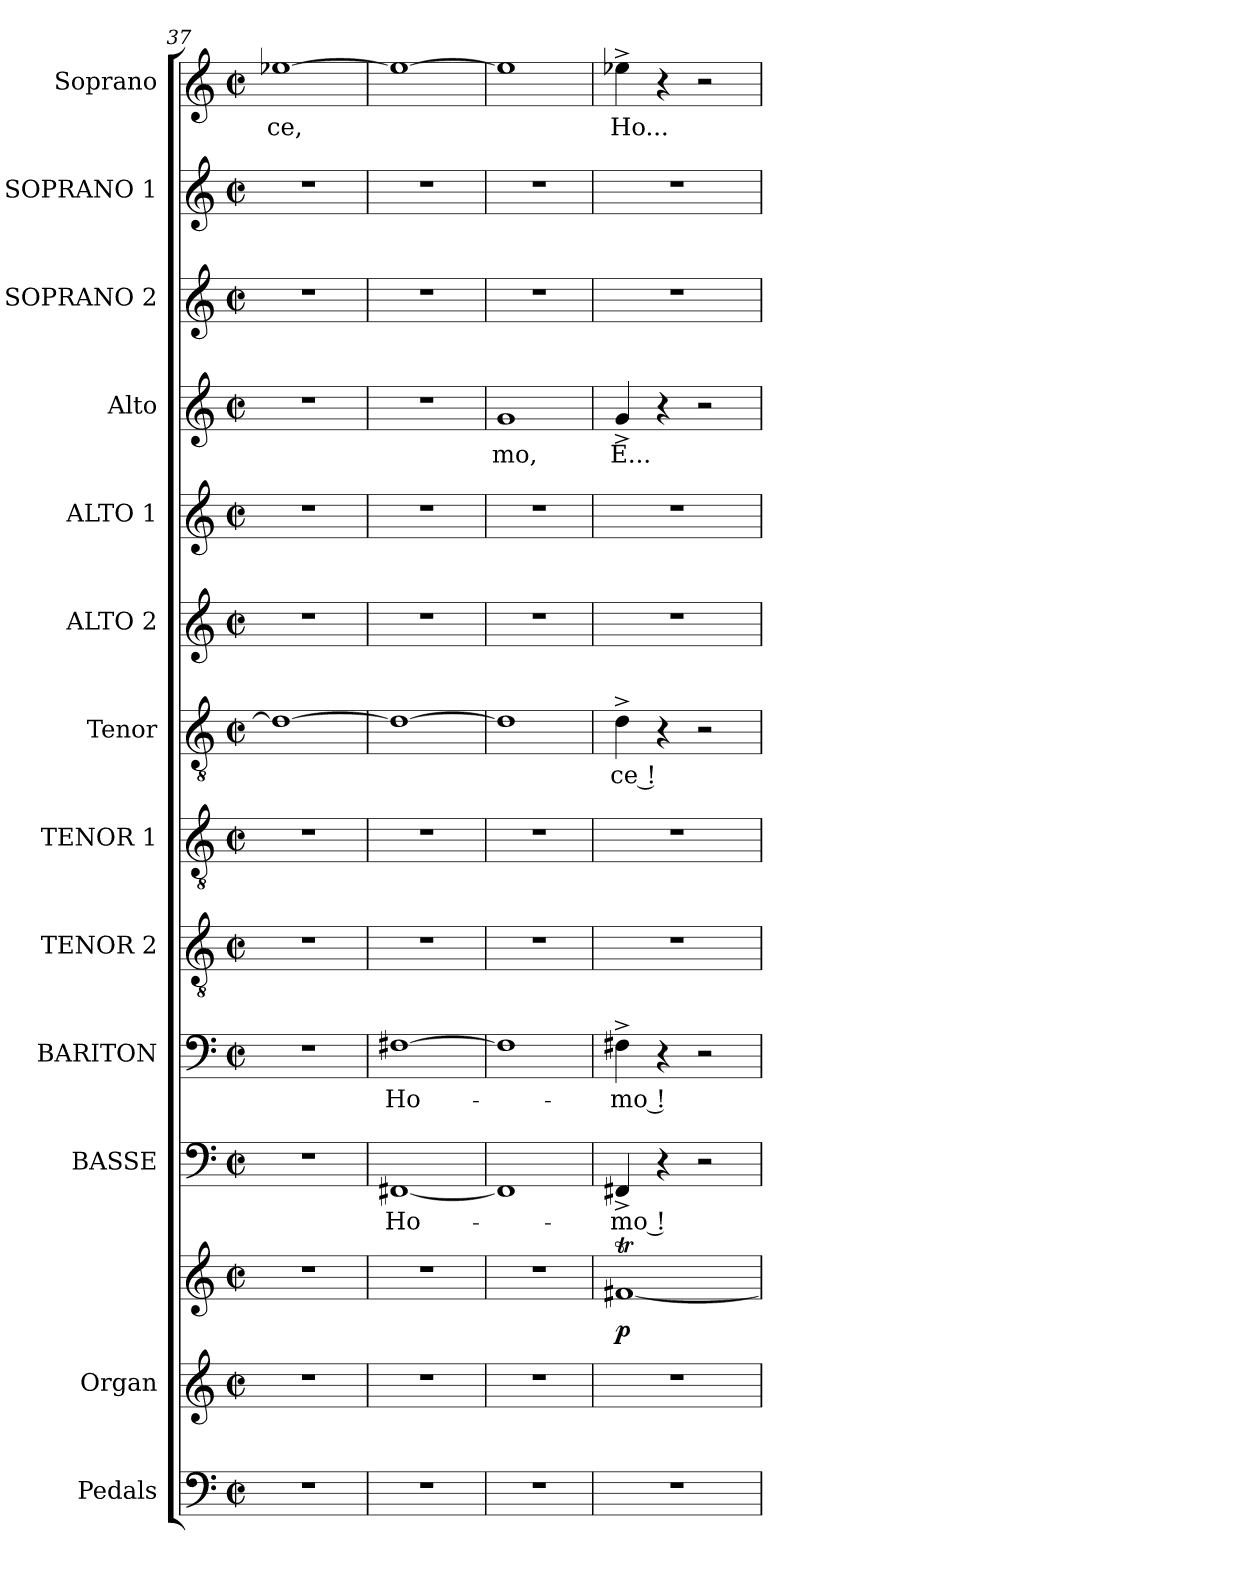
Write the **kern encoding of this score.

**kern	**kern	**kern	**dynam	**kern	**text	**kern	**text	**kern	**kern	**kern	**text	**kern	**kern	**kern	**text	**kern	**kern	**kern	**text
*part13	*part12	*part12	*part12	*part11	*part11	*part10	*part10	*part9	*part8	*part7	*part7	*part6	*part5	*part4	*part4	*part3	*part2	*part1	*part1
*staff14	*staff13	*staff12	*staff12/13	*staff11	*staff11	*staff10	*staff10	*staff9	*staff8	*staff7	*staff7	*staff6	*staff5	*staff4	*staff4	*staff3	*staff2	*staff1	*staff1
*I"Pedals	*I"Organ	*	*	*I"BASSE	*	*I"BARITON	*	*I"TENOR 2	*I"TENOR 1	*I"Tenor	*	*I"ALTO 2	*I"ALTO 1	*I"Alto	*	*I"SOPRANO 2	*I"SOPRANO 1	*I"Soprano	*
*I'Ped.	*I'Org.	*	*	*I'B.	*	*I'Bar.	*	*I'T. 2	*I'T. 1	*I'T.	*	*I'A. 2	*I'A. 1	*I'A.	*	*I'S. 2	*	*I'S.	*
*clefF4	*clefG2	*clefG2	*	*clefF4	*	*clefF4	*	*clefGv2	*clefGv2	*clefGv2	*	*clefG2	*clefG2	*clefG2	*	*clefG2	*clefG2	*clefG2	*
*	*	*	*	*	*	*	*	*ITrd7c12	*ITrd7c12	*ITrd7c12	*	*	*	*	*	*	*	*	*
*k[]	*k[]	*k[]	*	*k[]	*	*k[]	*	*k[]	*k[]	*k[]	*	*k[]	*k[]	*k[]	*	*k[]	*k[]	*k[]	*
*M2/2	*M2/2	*M2/2	*	*M2/2	*	*M2/2	*	*M2/2	*M2/2	*M2/2	*	*M2/2	*M2/2	*M2/2	*	*M2/2	*M2/2	*M2/2	*
*met(c|)	*met(c|)	*met(c|)	*	*met(c|)	*	*met(c|)	*	*met(c|)	*met(c|)	*met(c|)	*	*met(c|)	*met(c|)	*met(c|)	*	*met(c|)	*met(c|)	*met(c|)	*
=37	=37	=37	=37	=37	=37	=37	=37	=37	=37	=37	=37	=37	=37	=37	=37	=37	=37	=37	=37
!	!	!	!	!	!	!	!	!	!	!	!	!	!	!	!	!	!	!	!LO:LY:b:color=#000000
1r	1r	1r	.	1r	.	1r	.	1r	1r	1Di_>	.	1r	1r	1r	.	1r	1r	[>1ee-Xi	ce,
=38	=38	=38	=38	=38	=38	=38	=38	=38	=38	=38	=38	=38	=38	=38	=38	=38	=38	=38	=38
!	!	!	!	!	!LO:LY:b:color=#000000	!	!	!	!	!	!	!	!	!	!	!	!	!	!
!	!	!	!	!	!	!	!LO:LY:b:color=#000000	!	!	!	!	!	!	!	!	!	!	!	!
1r	1r	1r	.	[<1FF#Xi	Ho-	[>1F#Xi	Ho-	1r	1r	1Di_>	.	1r	1r	1r	.	1r	1r	1ee-i_>	.
=39	=39	=39	=39	=39	=39	=39	=39	=39	=39	=39	=39	=39	=39	=39	=39	=39	=39	=39	=39
!	!	!	!	!	!	!	!	!	!	!	!	!	!	!	!LO:LY:b:color=#000000	!	!	!	!
1r	1r	1r	.	1FF#i]	.	1F#i]	.	1r	1r	1Di]	.	1r	1r	1gi	mo,	1r	1r	1ee-i]	.
=40	=40	=40	=40	=40	=40	=40	=40	=40	=40	=40	=40	=40	=40	=40	=40	=40	=40	=40	=40
!	!	!	!	!	!LO:LY:b:color=#000000	!	!	!	!	!	!	!	!	!	!	!	!	!	!
!	!	!	!	!	!	!	!LO:LY:b:color=#000000	!	!	!	!	!	!	!	!	!	!	!	!
!	!	!	!	!	!	!	!	!	!	!	!LO:LY:b:color=#000000	!	!	!	!	!	!	!	!
!	!	!	!	!	!	!	!	!	!	!	!	!	!	!	!LO:LY:b:color=#000000	!	!	!	!
!	!	!	!	!	!	!	!	!	!	!	!	!	!	!	!	!	!	!	!LO:LY:b:color=#000000
1r	1r	[<1f#Xti	p	4FF#X^i/	-mo !	4F#X^i\	-mo !	1r	1r	4D^i\	-ce !	1r	1r	4g^i/	E...	1r	1r	4ee-X^i\	Ho...
.	.	.	.	4r	.	4r	.	.	.	4r	.	.	.	4r	.	.	.	4r	.
.	.	.	.	2r	.	2r	.	.	.	2r	.	.	.	2r	.	.	.	2r	.
=	=	=	=	=	=	=	=	=	=	=	=	=	=	=	=	=	=	=	=
*-	*-	*-	*-	*-	*-	*-	*-	*-	*-	*-	*-	*-	*-	*-	*-	*-	*-	*-	*-
